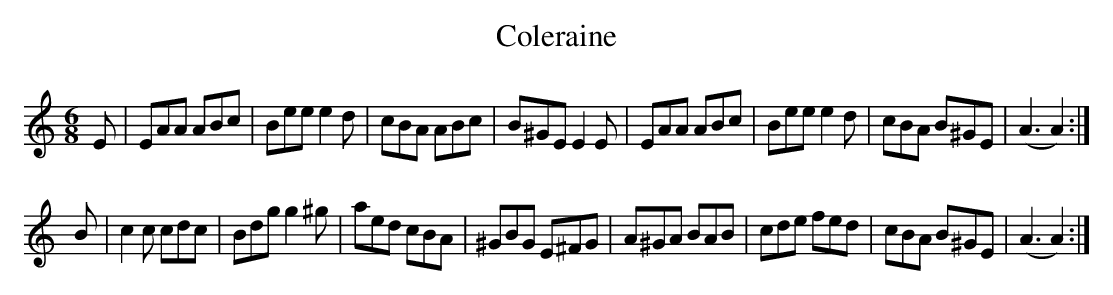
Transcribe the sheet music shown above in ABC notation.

X:1
T:Coleraine
M:6/8
L:1/8
K:Am
E|EAA ABc|Bee e2 d|cBA ABc|B^GE E2 E|\
EAA ABc| Bee e2 d|cBA B^GE|(A3 A2) :|
B|c2 c cdc|Bdg g2 ^g| aed cBA|^GBG E^FG|\
A^GA BAB|cde fed|cBA B^GE|(A3 A2) :|
